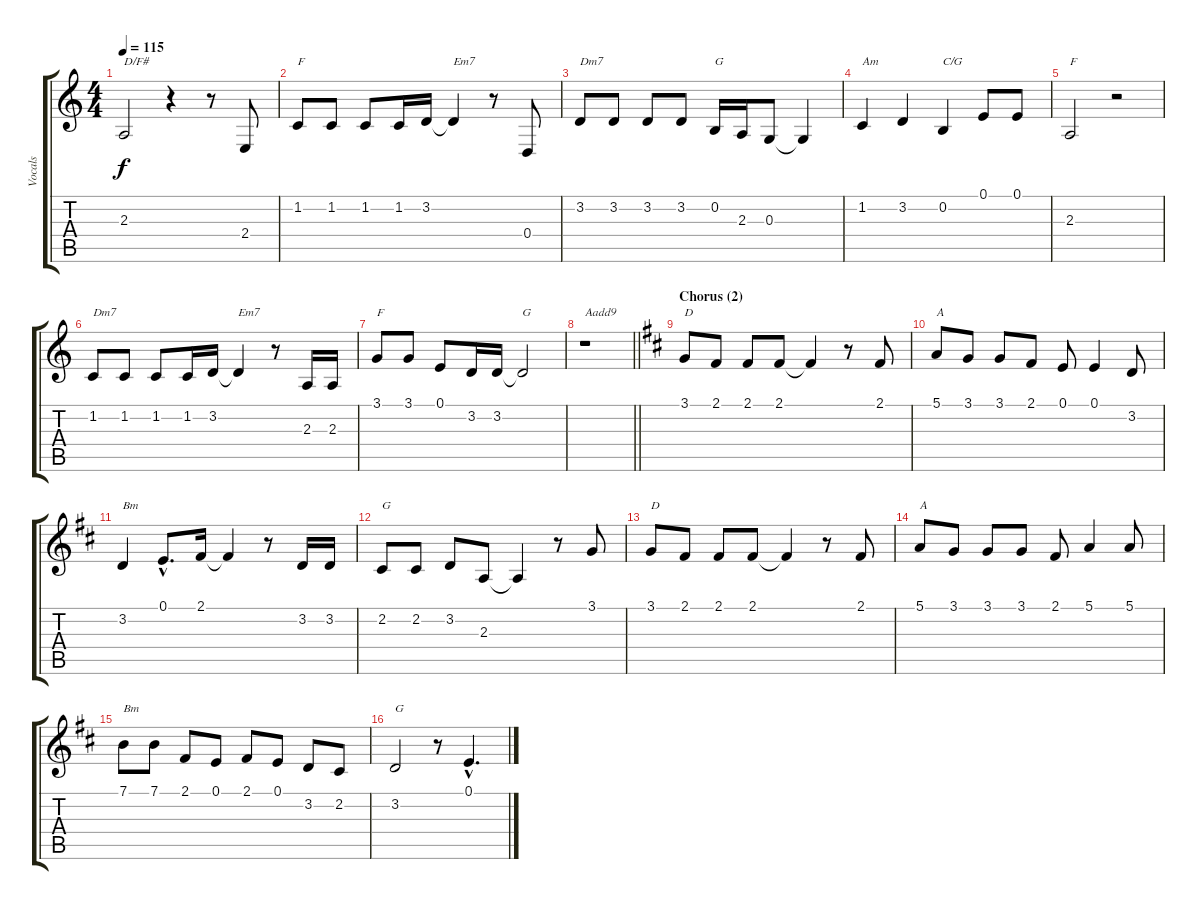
\track ("Vocals" "Vocals") {instrument sopranosax}
\staff {score tabs}
\tuning (E4 B3 G3 D3 A2 E2) {hide}
\ts (4 4)
\tempo 115
\clef g2
\ks c
2.3.2{txt "D/F#" dy f} r.4 r.8 2.4.8 |
1.2.8{txt "F"} 1.2.8 1.2.8 1.2.16 3.2.16 3.2{t}.4{txt "Em7"} r.8 0.4.8 |
3.2.8{txt "Dm7"} 3.2.8 3.2.8 3.2.8 0.2.16{txt "G"} 2.3.16 0.3.8 0.3{t}.4 |
1.2.4{txt "Am"} 3.2.4 0.2.4{txt "C/G"} 0.1.8 0.1.8 |
2.3.2{txt "F"} r.2 |
1.2.8{txt "Dm7"} 1.2.8 1.2.8 1.2.16 3.2.16 3.2{t}.4{txt "Em7"} r.8 2.3.16 2.3.16 |
3.1.8{txt "F"} 3.1.8 0.1.8 3.2.16 3.2.16 3.2{t}.2{txt "G"} |
\barLineRight lightlight
r.1{txt "Aadd9"} |
\section ("" "Chorus (2)")
\ks d
3.1.8{txt "D"} 2.1.8 2.1.8 2.1.8 2.1{t}.4 r.8 2.1.8 |
5.1.8{txt "A"} 3.1.8 3.1.8 2.1.8 0.1.8 0.1.4 3.2.8 |
3.2.4{txt "Bm"} 0.1{hac}.8{d} 2.1.16 2.1{t}.4 r.8 3.2.16 3.2.16 |
2.2.8{txt "G"} 2.2.8 3.2.8 2.3.8 2.3{t}.4 r.8 3.1.8 |
3.1.8{txt "D"} 2.1.8 2.1.8 2.1.8 2.1{t}.4 r.8 2.1.8 |
5.1.8{txt "A"} 3.1.8 3.1.8 3.1.8 2.1.8 5.1.4 5.1.8 |
7.1.8{txt "Bm"} 7.1.8 2.1.8 0.1.8 2.1.8 0.1.8 3.2.8 2.2.8 |
3.2.2{txt "G"} r.8 0.1{hac}.4{d}
